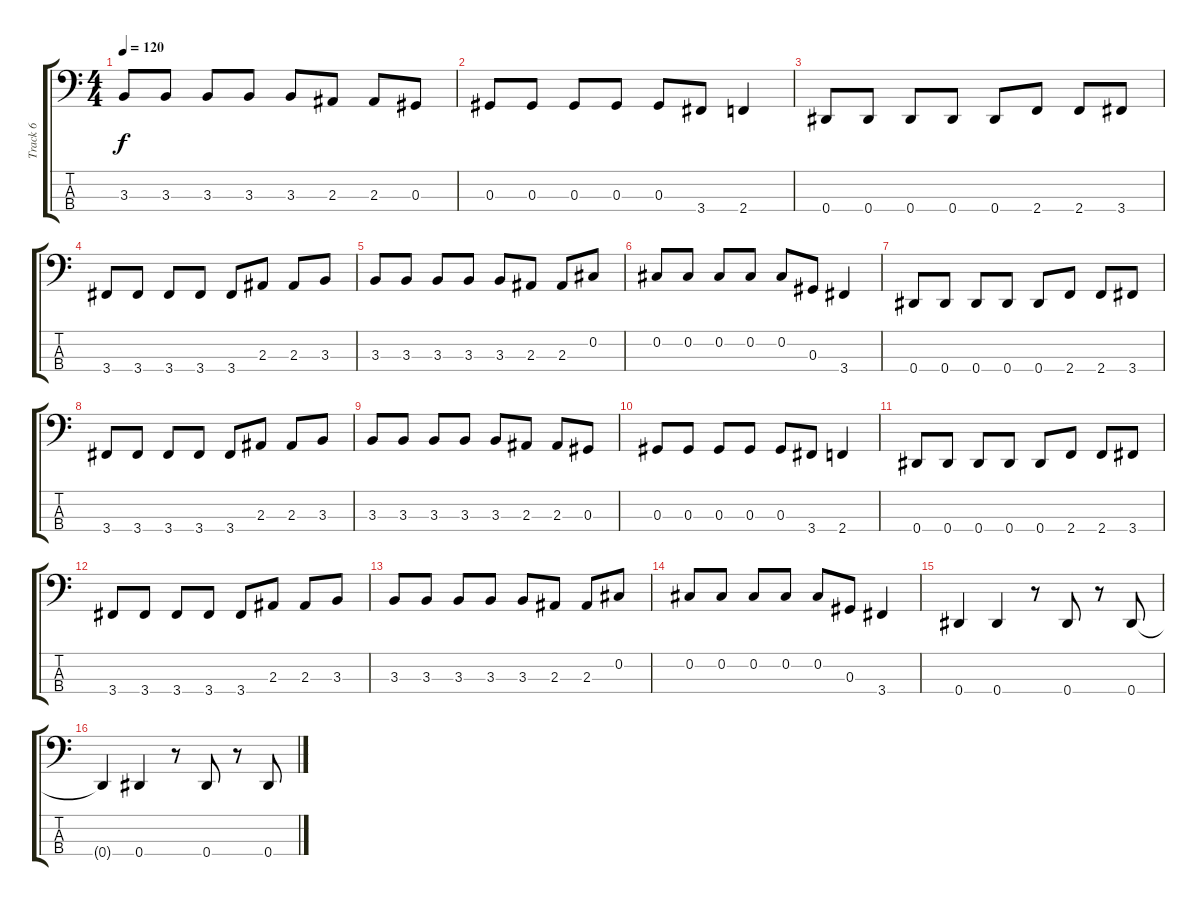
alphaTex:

\track ("Track 6" "Track 6") {instrument electricbassfinger}
\staff {score tabs}
\tuning (Gb2 Db2 Ab1 Eb1) {hide}
\ts (4 4)
\tempo 120
\clef f4
\ks c
3.3.8{dy f} 3.3.8 3.3.8 3.3.8 3.3.8 2.3.8 2.3.8 0.3.8 |
0.3.8 0.3.8 0.3.8 0.3.8 0.3.8 3.4.8 2.4.4 |
0.4.8 0.4.8 0.4.8 0.4.8 0.4.8 2.4.8 2.4.8 3.4.8 |
3.4.8 3.4.8 3.4.8 3.4.8 3.4.8 2.3.8 2.3.8 3.3.8 |
3.3.8 3.3.8 3.3.8 3.3.8 3.3.8 2.3.8 2.3.8 0.2.8 |
0.2.8 0.2.8 0.2.8 0.2.8 0.2.8 0.3.8 3.4.4 |
0.4.8 0.4.8 0.4.8 0.4.8 0.4.8 2.4.8 2.4.8 3.4.8 |
3.4.8 3.4.8 3.4.8 3.4.8 3.4.8 2.3.8 2.3.8 3.3.8 |
3.3.8 3.3.8 3.3.8 3.3.8 3.3.8 2.3.8 2.3.8 0.3.8 |
0.3.8 0.3.8 0.3.8 0.3.8 0.3.8 3.4.8 2.4.4 |
0.4.8 0.4.8 0.4.8 0.4.8 0.4.8 2.4.8 2.4.8 3.4.8 |
3.4.8 3.4.8 3.4.8 3.4.8 3.4.8 2.3.8 2.3.8 3.3.8 |
3.3.8 3.3.8 3.3.8 3.3.8 3.3.8 2.3.8 2.3.8 0.2.8 |
0.2.8 0.2.8 0.2.8 0.2.8 0.2.8 0.3.8 3.4.4 |
0.4.4 0.4.4 r.8 0.4.8 r.8 0.4.8 |
0.4{t}.4 0.4.4 r.8 0.4.8 r.8 0.4.8
